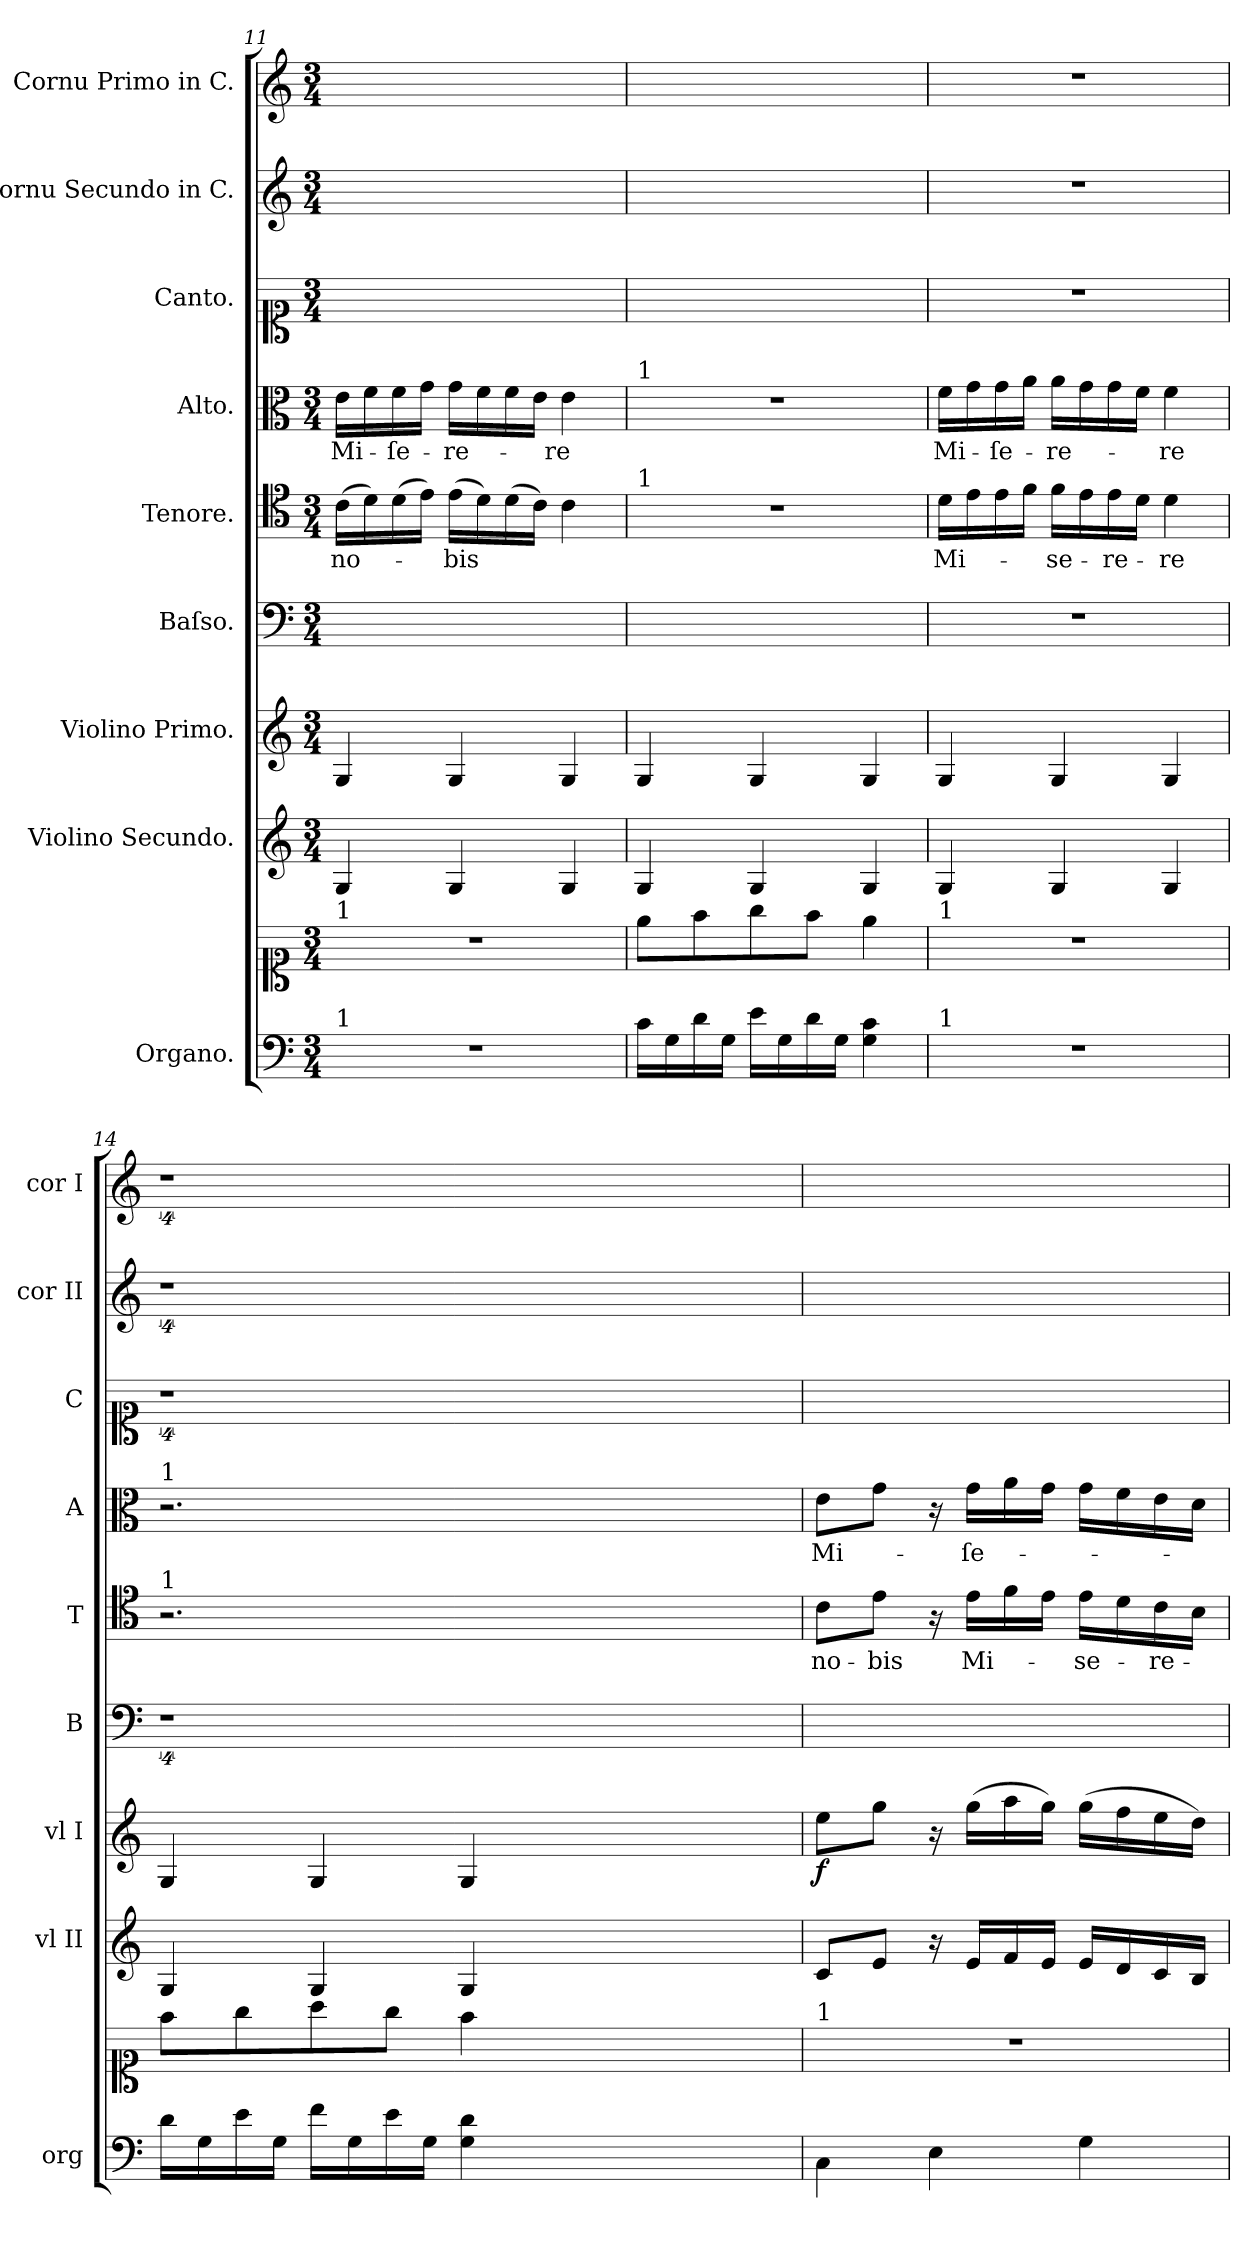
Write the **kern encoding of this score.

**kern	**kern	**kern	**kern	**dynam	**kern	**kern	**text	**kern	**text	**kern	**kern	**kern
*part9	*part9	*part8	*part7	*part7	*part6	*part5	*part5	*part4	*part4	*part3	*part2	*part1
*staff10	*staff9	*staff8	*staff7	*staff7	*staff6	*staff5	*staff5	*staff4	*staff4	*staff3	*staff2	*staff1
*I"Organo.	*	*I"Violino Secundo.	*I"Violino Primo.	*	*I"Baſso.	*I"Tenore.	*	*I"Alto.	*	*I"Canto.	*I"Cornu Secundo in C.	*I"Cornu Primo in C.
*I'org	*	*I'vl II	*I'vl I	*	*I'B	*I'T	*	*I'A	*	*I'C	*I'cor II	*I'cor I
*clefF4	*clefC1	*clefG2	*clefG2	*	*clefF4	*clefC4	*	*clefC3	*	*clefC1	*clefG2	*clefG2
*k[]	*k[]	*k[]	*k[]	*	*k[]	*k[]	*	*k[]	*	*k[]	*k[]	*k[]
*M3/4	*M3/4	*M3/4	*M3/4	*	*M3/4	*M3/4	*	*M3/4	*	*M3/4	*M3/4	*M3/4
=11	=11	=11	=11	=11	=11	=11	=11	=11	=11	=11	=11	=11
!	!LO:TX:a:t=1	!	!	!	!	!	!	!	!	!	!	!
!LO:TX:a:t=1	!	!	!	!	!	!	!	!	!	!	!	!
2.r	2.r	4G/	4G/	.	2.ryy	(16c\LL	no-	16e\LL	Mi-	2.ryy	2.ryy	2.ryy
.	.	.	.	.	.	16d\)	.	16f\	.	.	.	.
.	.	.	.	.	.	(16d\	.	16f\	-ſe-	.	.	.
.	.	.	.	.	.	16e\JJ)	.	16g\JJ	.	.	.	.
.	.	4G/	4G/	.	.	(16e\LL	-bis	16g\LL	-re-	.	.	.
.	.	.	.	.	.	16d\)	.	16f\	.	.	.	.
.	.	.	.	.	.	(16d\	.	16f\	.	.	.	.
.	.	.	.	.	.	16c\JJ)	.	16e\JJ	.	.	.	.
.	.	4G/	4G/	.	.	4c\	.	4e\	-re	.	.	.
=12	=12	=12	=12	=12	=12	=12	=12	=12	=12	=12	=12	=12
!	!	!	!	!	!	!	!	!LO:TX:a:t=1	!	!	!	!
!	!	!	!	!	!	!LO:TX:a:t=1	!	!	!	!	!	!
16c\LL	8ee\L	4G/	4G/	.	2.ryy	2.r	.	2.r	.	2.ryy	2.ryy	2.ryy
16G\	.	.	.	.	.	.	.	.	.	.	.	.
16d\	8ff\	.	.	.	.	.	.	.	.	.	.	.
16G\JJ	.	.	.	.	.	.	.	.	.	.	.	.
16e\LL	8gg\	4G/	4G/	.	.	.	.	.	.	.	.	.
16G\	.	.	.	.	.	.	.	.	.	.	.	.
16d\	8ff\J	.	.	.	.	.	.	.	.	.	.	.
16G\JJ	.	.	.	.	.	.	.	.	.	.	.	.
4G\ 4c\	4ee\	4G/	4G/	.	.	.	.	.	.	.	.	.
=13	=13	=13	=13	=13	=13	=13	=13	=13	=13	=13	=13	=13
!	!LO:TX:a:t=1	!	!	!	!	!	!	!	!	!	!	!
!LO:TX:a:t=1	!	!	!	!	!	!	!	!	!	!	!	!
2.r	2.r	4G/	4G/	.	2.r	16d\LL	Mi-	16f\LL	Mi-	2.r	2.r	2.r
.	.	.	.	.	.	16e\	.	16g\	.	.	.	.
.	.	.	.	.	.	16e\	.	16g\	-ſe-	.	.	.
.	.	.	.	.	.	16f\JJ	.	16a\JJ	.	.	.	.
.	.	4G/	4G/	.	.	16f\LL	-se-	16a\LL	-re-	.	.	.
.	.	.	.	.	.	16e\	.	16g\	.	.	.	.
.	.	.	.	.	.	16e\	-re-	16g\	.	.	.	.
.	.	.	.	.	.	16d\JJ	.	16f\JJ	.	.	.	.
.	.	4G/	4G/	.	.	4d\	-re	4f\	-re	.	.	.
=14	=14	=14	=14	=14	=14	=14	=14	=14	=14	=14	=14	=14
!	!	!	!	!	!	!	!	!LO:TX:a:t=1	!	!	!	!
!	!	!	!	!	!	!LO:TX:a:t=1	!	!	!	!	!	!
16d\LL	8ff\L	4G/	4G/	.	4%9r	2.r	.	2.r	.	4%9r	4%9r	4%9r
16G\	.	.	.	.	.	.	.	.	.	.	.	.
16e\	8gg\	.	.	.	.	.	.	.	.	.	.	.
16G\JJ	.	.	.	.	.	.	.	.	.	.	.	.
16f\LL	8aa\	4G/	4G/	.	.	.	.	.	.	.	.	.
16G\	.	.	.	.	.	.	.	.	.	.	.	.
16e\	8gg\J	.	.	.	.	.	.	.	.	.	.	.
16G\JJ	.	.	.	.	.	.	.	.	.	.	.	.
4G\ 4d\	4ff\	4G/	4G/	.	.	.	.	.	.	.	.	.
1.ryy	1.ryy	1.ryy	1.ryy	.	.	1.ryy	.	1.ryy	.	.	.	.
=15	=15	=15	=15	=15	=15	=15	=15	=15	=15	=15	=15	=15
!	!LO:TX:a:t=1	!	!	!	!	!	!	!	!	!	!	!
!	!	!	!	!LO:DY:b	!	!	!	!	!	!	!	!
4C\	2.r	8c/L	8ee\L	f	2.ryy	8c\L	no-	8e\L	Mi-	2.ryy	2.ryy	2.ryy
.	.	8e/J	8gg\J	.	.	8e\J	-bis	8g\J	.	.	.	.
4E\	.	16r	16r	.	.	16r	.	16r	.	.	.	.
.	.	16e/LL	(16gg\LL	.	.	16e\LL	Mi-	16g\LL	-ſe-	.	.	.
.	.	16f/	16aa\	.	.	16f\	.	16a\	.	.	.	.
.	.	16e/JJ	16gg\JJ)	.	.	16e\JJ	.	16g\JJ	.	.	.	.
4G\	.	16e/LL	(16gg\LL	.	.	16e\LL	-se-	16g\LL	.	.	.	.
.	.	16d/	16ff\	.	.	16d\	.	16f\	.	.	.	.
.	.	16c/	16ee\	.	.	16c\	-re-	16e\	.	.	.	.
.	.	16B/JJ	16dd\JJ)	.	.	16B\JJ	.	16d\JJ	.	.	.	.
=	=	=	=	=	=	=	=	=	=	=	=	=
*-	*-	*-	*-	*-	*-	*-	*-	*-	*-	*-	*-	*-
